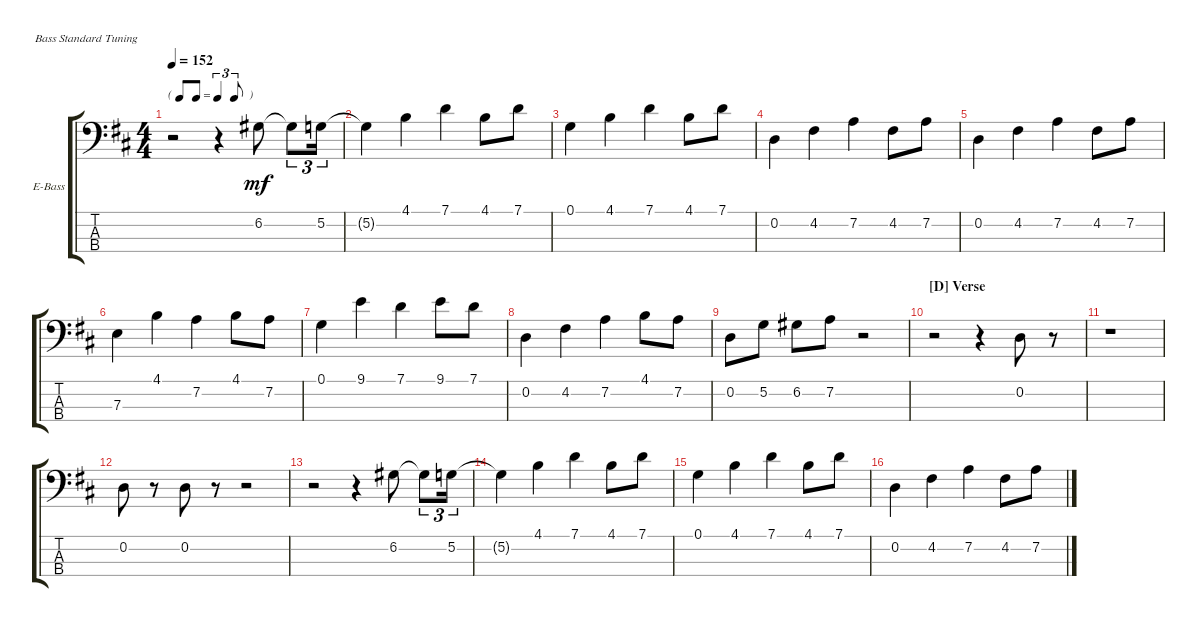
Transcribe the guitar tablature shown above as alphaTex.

\defaultSystemsLayout 4
\bracketExtendMode groupsimilarinstruments
\firstSystemTrackNameOrientation horizontal
\otherSystemsTrackNameOrientation horizontal
\track ("Electric Bass" "E-Bass") {instrument electricbassfinger}
\staff {score tabs}
\tuning (G2 D2 A1 E1)
\ts (4 4)
\tf triplet8th
\tempo 152
\clef f4
\ks d
r.2{dy mf} r.4 6.2.8 6.2{t}.8{tu (3 2)} 5.2.16{tu (3 2)} |
5.2{t}.4 4.1.4 7.1.4 4.1.8 7.1.8 |
0.1.4 4.1.4 7.1.4 4.1.8 7.1.8 |
0.2.4 4.2.4 7.2.4 4.2.8 7.2.8 |
0.2.4 4.2.4 7.2.4 4.2.8 7.2.8 |
7.3.4 4.1.4 7.2.4 4.1.8 7.2.8 |
0.1.4 9.1.4 7.1.4 9.1.8 7.1.8 |
0.2.4 4.2.4 7.2.4 4.1.8 7.2.8 |
0.2.8 5.2.8 6.2.8 7.2.8 r.2 |
\section ("D" "Verse")
r.2 r.4 0.2.8 r.8 |
r.1 |
0.2.8 r.8 0.2.8 r.8 r.2 |
r.2 r.4 6.2.8 6.2{t}.8{tu (3 2)} 5.2.16{tu (3 2)} |
5.2{t}.4 4.1.4 7.1.4 4.1.8 7.1.8 |
0.1.4 4.1.4 7.1.4 4.1.8 7.1.8 |
0.2.4 4.2.4 7.2.4 4.2.8 7.2.8
